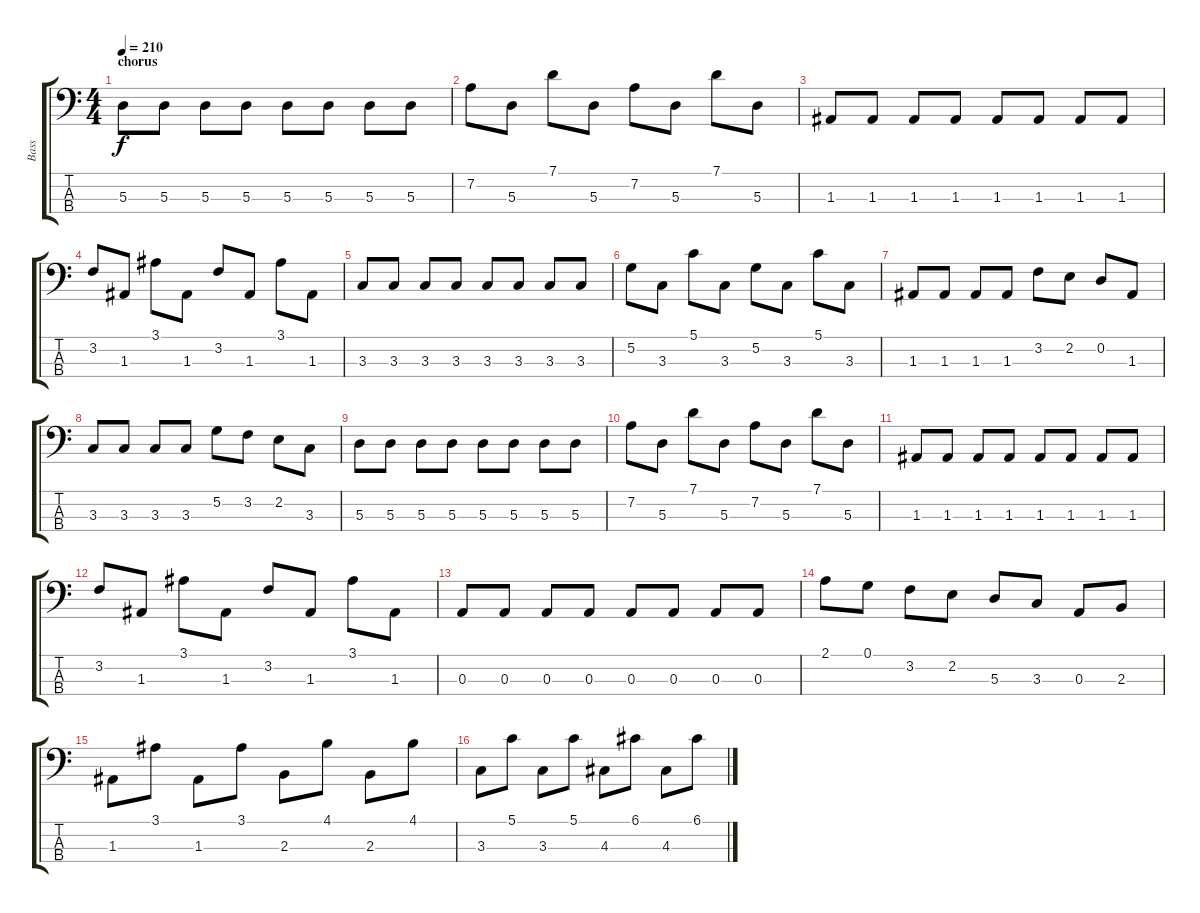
\track ("Bass" "Bass") {instrument electricbassfinger}
\staff {score tabs}
\tuning (G2 D2 A1 E1) {hide}
\ts (4 4)
\section ("" "chorus")
\tempo 210
\clef f4
\ks c
5.3.8{dy f} 5.3.8 5.3.8 5.3.8 5.3.8 5.3.8 5.3.8 5.3.8 |
7.2.8 5.3.8 7.1.8 5.3.8 7.2.8 5.3.8 7.1.8 5.3.8 |
1.3.8 1.3.8 1.3.8 1.3.8 1.3.8 1.3.8 1.3.8 1.3.8 |
3.2.8 1.3.8 3.1.8 1.3.8 3.2.8 1.3.8 3.1.8 1.3.8 |
3.3.8 3.3.8 3.3.8 3.3.8 3.3.8 3.3.8 3.3.8 3.3.8 |
5.2.8 3.3.8 5.1.8 3.3.8 5.2.8 3.3.8 5.1.8 3.3.8 |
1.3.8 1.3.8 1.3.8 1.3.8 3.2.8 2.2.8 0.2.8 1.3.8 |
3.3.8 3.3.8 3.3.8 3.3.8 5.2.8 3.2.8 2.2.8 3.3.8 |
5.3.8 5.3.8 5.3.8 5.3.8 5.3.8 5.3.8 5.3.8 5.3.8 |
7.2.8 5.3.8 7.1.8 5.3.8 7.2.8 5.3.8 7.1.8 5.3.8 |
1.3.8 1.3.8 1.3.8 1.3.8 1.3.8 1.3.8 1.3.8 1.3.8 |
3.2.8 1.3.8 3.1.8 1.3.8 3.2.8 1.3.8 3.1.8 1.3.8 |
0.3.8 0.3.8 0.3.8 0.3.8 0.3.8 0.3.8 0.3.8 0.3.8 |
2.1.8 0.1.8 3.2.8 2.2.8 5.3.8 3.3.8 0.3.8 2.3.8 |
1.3.8 3.1.8 1.3.8 3.1.8 2.3.8 4.1.8 2.3.8 4.1.8 |
3.3.8 5.1.8 3.3.8 5.1.8 4.3.8 6.1.8 4.3.8 6.1.8
